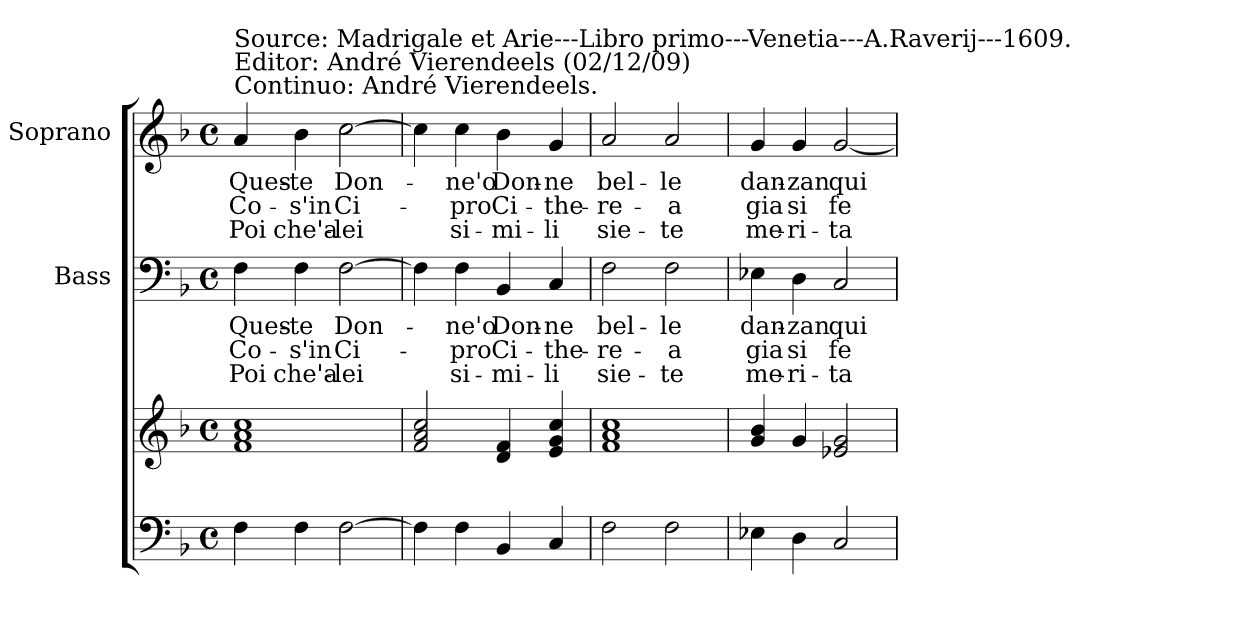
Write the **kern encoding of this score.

**kern	**kern	**kern	**text	**text	**text	**kern	**text	**text	**text
*part3	*part3	*part2	*part2	*part2	*part2	*part1	*part1	*part1	*part1
*staff4	*staff3	*staff2	*staff2	*staff2	*staff2	*staff1	*staff1	*staff1	*staff1
*	*	*I"Bass	*	*	*	*I"Soprano	*	*	*
*	*	*I'B	*	*	*	*I'S	*	*	*
*clefF4	*clefG2	*clefF4	*	*	*	*clefG2	*	*	*
*k[b-]	*k[b-]	*k[b-]	*	*	*	*k[b-]	*	*	*
*F:	*F:	*F:	*	*	*	*F:	*	*	*
*M4/4	*M4/4	*M4/4	*	*	*	*M4/4	*	*	*
*met(c)	*met(c)	*met(c)	*	*	*	*met(c)	*	*	*
=1	=1	=1	=1	=1	=1	=1	=1	=1	=1
!	!	!	!	!	!	!LO:TX:a:t=Source&colon; Madrigale et Arie---Libro primo---Venetia---A.Raverij---1609.\nEditor&colon; André Vierendeels (02/12/09)\nContinuo&colon; André Vierendeels.	!	!	!
4F\	1f 1a 1cc	4F\	Ques-	Co-	Poi	4a/	Ques-	Co-	Poi
4F\	.	4F\	-te	-s'in	che'a-	4b-\	-te	-s'in	che'a-
[2F\	.	[2F\	Don-	Ci-	-lei	[2cc\	Don-	Ci-	-lei
=2	=2	=2	=2	=2	=2	=2	=2	=2	=2
4F\]	2f/ 2a/ 2cc/	4F\]	.	.	.	4cc\]	.	.	.
4F\	.	4F\	-ne'o	-pro	si-	4cc\	-ne'o	-pro	si-
4BB-/	4d/ 4f/	4BB-/	Don-	Ci-	-mi-	4b-\	Don-	Ci-	-mi-
4C/	4e/ 4g/ 4cc/	4C/	-ne	-the-	-li	4g/	-ne	-the-	-li
=3	=3	=3	=3	=3	=3	=3	=3	=3	=3
2F\	1f 1a 1cc	2F\	bel-	-re-	sie-	2a/	bel-	-re-	sie-
2F\	.	2F\	-le	-a	-te	2a/	-le	-a	-te
=4	=4	=4	=4	=4	=4	=4	=4	=4	=4
4E-X\	4g/ 4b-/	4E-X\	dan-	gia	me-	4g/	dan-	gia	me-
4D\	4g/	4D\	-zan	si	-ri-	4g/	-zan	si	-ri-
2C/	2e-X/ 2g/	2C/	qui	fe	-ta-	[2g/	qui	fe	-ta
=	=	=	=	=	=	=	=	=	=
*-	*-	*-	*-	*-	*-	*-	*-	*-	*-
